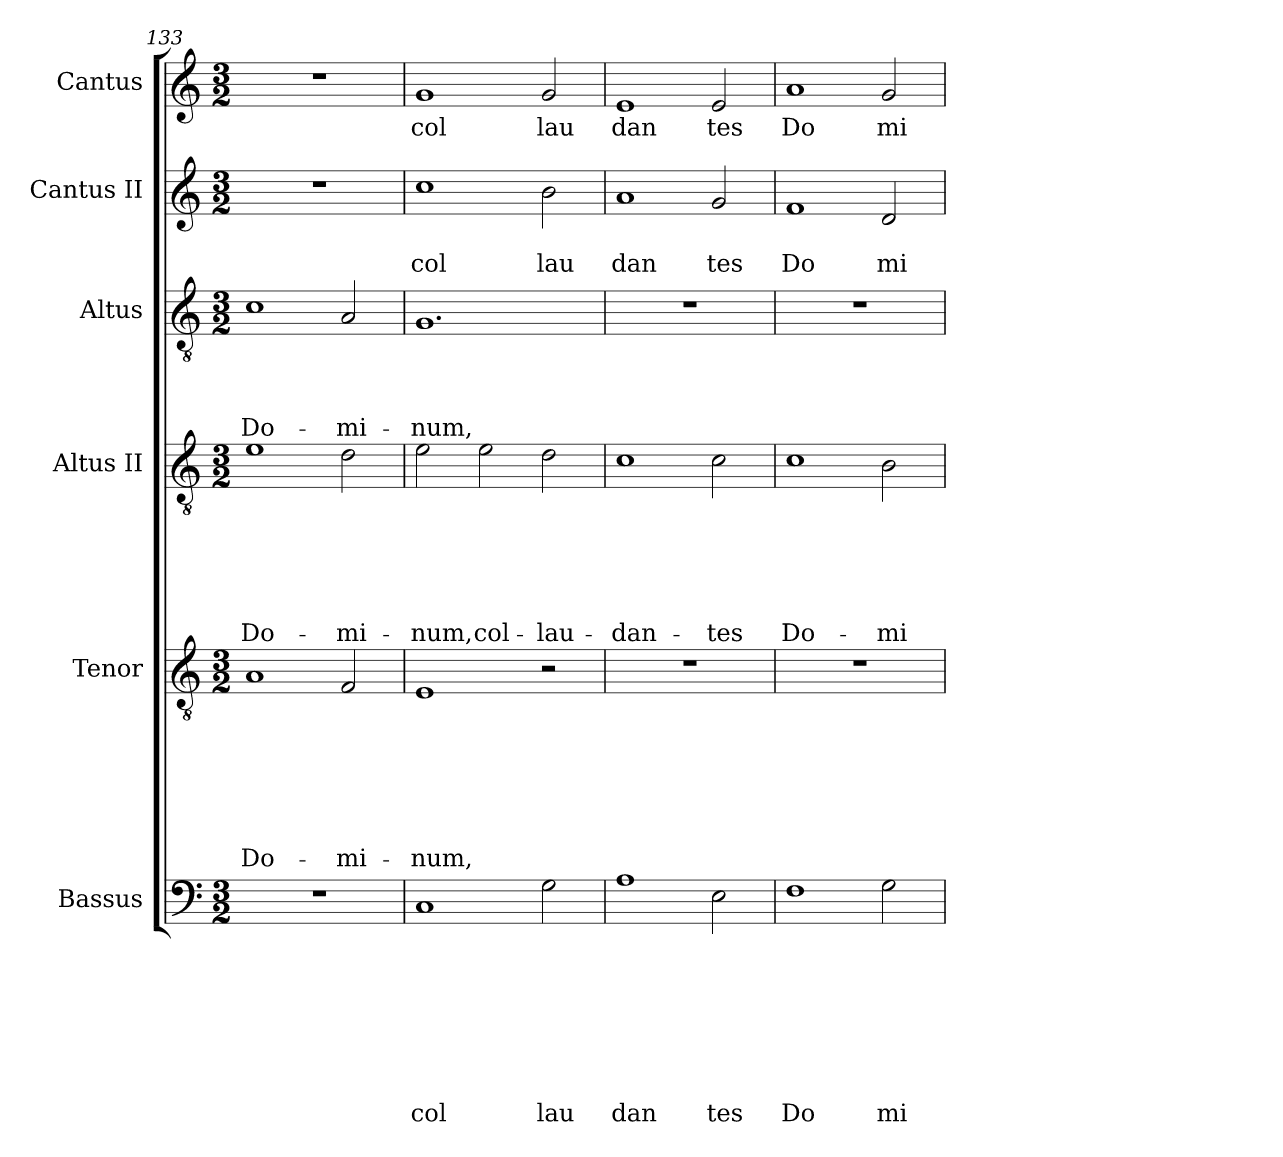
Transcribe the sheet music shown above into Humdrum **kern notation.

**kern	**text	**text	**text	**text	**text	**text	**text	**text	**kern	**text	**text	**text	**text	**text	**text	**text	**kern	**text	**text	**text	**text	**text	**text	**kern	**text	**text	**text	**text	**kern	**text	**text	**kern	**text
*part6	*part6	*part6	*part6	*part6	*part6	*part6	*part6	*part6	*part5	*part5	*part5	*part5	*part5	*part5	*part5	*part5	*part4	*part4	*part4	*part4	*part4	*part4	*part4	*part3	*part3	*part3	*part3	*part3	*part2	*part2	*part2	*part1	*part1
*staff6	*staff6	*staff6	*staff6	*staff6	*staff6	*staff6	*staff6	*staff6	*staff5	*staff5	*staff5	*staff5	*staff5	*staff5	*staff5	*staff5	*staff4	*staff4	*staff4	*staff4	*staff4	*staff4	*staff4	*staff3	*staff3	*staff3	*staff3	*staff3	*staff2	*staff2	*staff2	*staff1	*staff1
*I"Bassus	*	*	*	*	*	*	*	*	*I"Tenor	*	*	*	*	*	*	*	*I"Altus II	*	*	*	*	*	*	*I"Altus	*	*	*	*	*I"Cantus II	*	*	*I"Cantus	*
*I'Bassus	*	*	*	*	*	*	*	*	*I'Tenor	*	*	*	*	*	*	*	*I'Altus II	*	*	*	*	*	*	*	*	*	*	*	*I'Cantus II	*	*	*	*
*clefF4	*	*	*	*	*	*	*	*	*clefGv2	*	*	*	*	*	*	*	*clefGv2	*	*	*	*	*	*	*clefGv2	*	*	*	*	*clefG2	*	*	*clefG2	*
*k[]	*	*	*	*	*	*	*	*	*k[]	*	*	*	*	*	*	*	*k[]	*	*	*	*	*	*	*k[]	*	*	*	*	*k[]	*	*	*k[]	*
*C:	*	*	*	*	*	*	*	*	*C:	*	*	*	*	*	*	*	*C:	*	*	*	*	*	*	*C:	*	*	*	*	*C:	*	*	*C:	*
*M3/2	*	*	*	*	*	*	*	*	*M3/2	*	*	*	*	*	*	*	*M3/2	*	*	*	*	*	*	*M3/2	*	*	*	*	*M3/2	*	*	*M3/2	*
=133	=133	=133	=133	=133	=133	=133	=133	=133	=133	=133	=133	=133	=133	=133	=133	=133	=133	=133	=133	=133	=133	=133	=133	=133	=133	=133	=133	=133	=133	=133	=133	=133	=133
!LO:N:vis=1	!	!	!	!	!	!	!	!	!	!	!	!	!	!	!	!LO:LY:b	!	!	!	!	!	!	!LO:LY:b	!	!	!	!	!LO:LY:b	!LO:N:vis=1	!	!	!LO:N:vis=1	!
1.r	.	.	.	.	.	.	.	.	1A	.	.	.	.	.	.	Do-	1e	.	.	.	.	.	Do-	1c	.	.	.	Do-	1.r	.	.	1.r	.
!	!	!	!	!	!	!	!	!	!	!	!	!	!	!	!	!LO:LY:b	!	!	!	!	!	!	!LO:LY:b	!	!	!	!	!LO:LY:b	!	!	!	!	!
.	.	.	.	.	.	.	.	.	2F/	.	.	.	.	.	.	-mi-	2d\	.	.	.	.	.	-mi-	2A/	.	.	.	-mi-	.	.	.	.	.
=134	=134	=134	=134	=134	=134	=134	=134	=134	=134	=134	=134	=134	=134	=134	=134	=134	=134	=134	=134	=134	=134	=134	=134	=134	=134	=134	=134	=134	=134	=134	=134	=134	=134
!	!	!	!	!	!	!	!	!LO:LY:b	!	!	!	!	!	!	!	!LO:LY:b	!	!	!	!	!	!	!LO:LY:b	!	!	!	!	!LO:LY:b	!	!	!LO:LY:b	!	!LO:LY:b
1C	.	.	.	.	.	.	.	col	1E	.	.	.	.	.	.	-num,	2e\	.	.	.	.	.	-num,	1.G	.	.	.	-num,	1cc	.	col	1g	col
!	!	!	!	!	!	!	!	!	!	!	!	!	!	!	!	!	!	!	!	!	!	!	!LO:LY:b	!	!	!	!	!	!	!	!	!	!
.	.	.	.	.	.	.	.	.	.	.	.	.	.	.	.	.	2e\	.	.	.	.	.	col-	.	.	.	.	.	.	.	.	.	.
!	!	!	!	!	!	!	!	!LO:LY:b	!	!	!	!	!	!	!	!	!	!	!	!	!	!	!LO:LY:b	!	!	!	!	!	!	!	!LO:LY:b	!	!LO:LY:b
2G\	.	.	.	.	.	.	.	lau	2r	.	.	.	.	.	.	.	2d\	.	.	.	.	.	-lau-	.	.	.	.	.	2b\	.	lau	2g/	lau
=135	=135	=135	=135	=135	=135	=135	=135	=135	=135	=135	=135	=135	=135	=135	=135	=135	=135	=135	=135	=135	=135	=135	=135	=135	=135	=135	=135	=135	=135	=135	=135	=135	=135
!	!	!	!	!	!	!	!	!LO:LY:b	!LO:N:vis=1	!	!	!	!	!	!	!	!	!	!	!	!	!	!LO:LY:b	!LO:N:vis=1	!	!	!	!	!	!	!LO:LY:b	!	!LO:LY:b
1A	.	.	.	.	.	.	.	dan	1.r	.	.	.	.	.	.	.	1c	.	.	.	.	.	-dan-	1.r	.	.	.	.	1a	.	dan	1e	dan
!	!	!	!	!	!	!	!	!LO:LY:b	!	!	!	!	!	!	!	!	!	!	!	!	!	!	!LO:LY:b	!	!	!	!	!	!	!	!LO:LY:b	!	!LO:LY:b
2E\	.	.	.	.	.	.	.	tes	.	.	.	.	.	.	.	.	2c\	.	.	.	.	.	-tes	.	.	.	.	.	2g/	.	tes	2e/	tes
=136	=136	=136	=136	=136	=136	=136	=136	=136	=136	=136	=136	=136	=136	=136	=136	=136	=136	=136	=136	=136	=136	=136	=136	=136	=136	=136	=136	=136	=136	=136	=136	=136	=136
!	!	!	!	!	!	!	!	!LO:LY:b	!LO:N:vis=1	!	!	!	!	!	!	!	!	!	!	!	!	!	!LO:LY:b	!LO:N:vis=1	!	!	!	!	!	!	!LO:LY:b	!	!LO:LY:b
1F	.	.	.	.	.	.	.	Do	1.r	.	.	.	.	.	.	.	1c	.	.	.	.	.	Do-	1.r	.	.	.	.	1f	.	Do	1a	Do
!	!	!	!	!	!	!	!	!LO:LY:b	!	!	!	!	!	!	!	!	!	!	!	!	!	!	!LO:LY:b	!	!	!	!	!	!	!	!LO:LY:b	!	!LO:LY:b
2G\	.	.	.	.	.	.	.	mi	.	.	.	.	.	.	.	.	2B\	.	.	.	.	.	-mi-	.	.	.	.	.	2d/	.	mi	2g/	mi
=	=	=	=	=	=	=	=	=	=	=	=	=	=	=	=	=	=	=	=	=	=	=	=	=	=	=	=	=	=	=	=	=	=
*-	*-	*-	*-	*-	*-	*-	*-	*-	*-	*-	*-	*-	*-	*-	*-	*-	*-	*-	*-	*-	*-	*-	*-	*-	*-	*-	*-	*-	*-	*-	*-	*-	*-
